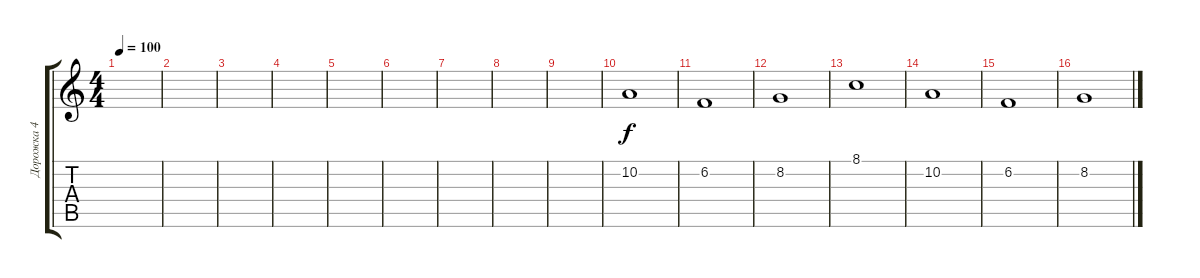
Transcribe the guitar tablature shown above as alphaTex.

\track ("Дорожка 4" "Дорожка 4") {instrument choiraahs}
\staff {score tabs}
\tuning (E4 B3 G3 D3 A2 E2) {hide}
\ts (4 4)
\tempo 100
\clef g2
\ks c
|
|
|
|
|
|
|
|
|
10.2.1 |
6.2.1 |
8.2.1 |
8.1.1 |
10.2.1 |
6.2.1 |
8.2.1
